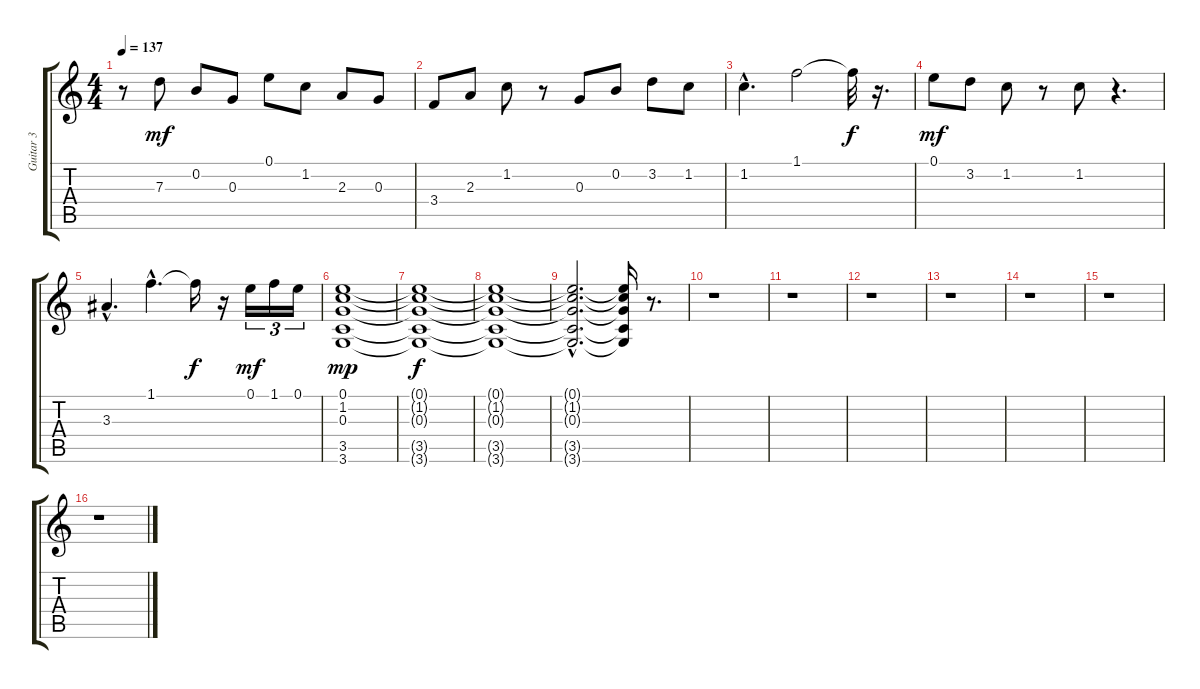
\track ("Guitar 3" "Guitar 3") {instrument overdrivenguitar}
\staff {score tabs}
\tuning (E4 B3 G3 D3 A2 E2) {hide}
\ts (4 4)
\tempo 137
\clef g2
\ks c
r.8{dy mf} 7.3.8 0.2.8 0.3.8 0.1.8 1.2.8 2.3.8 0.3.8 |
3.4.8 2.3.8 1.2.8 r.8 0.3.8 0.2.8 3.2.8 1.2.8 |
1.2{hac}.4{d} 1.1.2 1.1{t}.32{dy f} r.16{d} |
0.1.8{dy mf} 3.2.8 1.2.8 r.8 1.2.8 r.4{d} |
3.3{hac}.4{d} 1.1{hac}.4{d} 1.1{t}.16{dy f} r.16 0.1.16{tu (3 2) dy mf} 1.1.16{tu (3 2)} 0.1.16{tu (3 2)} |
(0.1 1.2 0.3 3.5 3.6).1{dy mp} |
(0.1{t} 1.2{t} 0.3{t} 3.5{t} 3.6{t}).1{dy f} |
(0.1{t} 1.2{t} 0.3{t} 3.5{t} 3.6{t}).1 |
(0.1{hac t} 1.2{hac t} 0.3{hac t} 3.5{hac t} 3.6{hac t}).2{d} (0.1{t} 1.2{t} 0.3{t} 3.5{t} 3.6{t}).16 r.8{d} |
r.1 |
r.1 |
r.1 |
r.1 |
r.1 |
r.1 |
r.1
